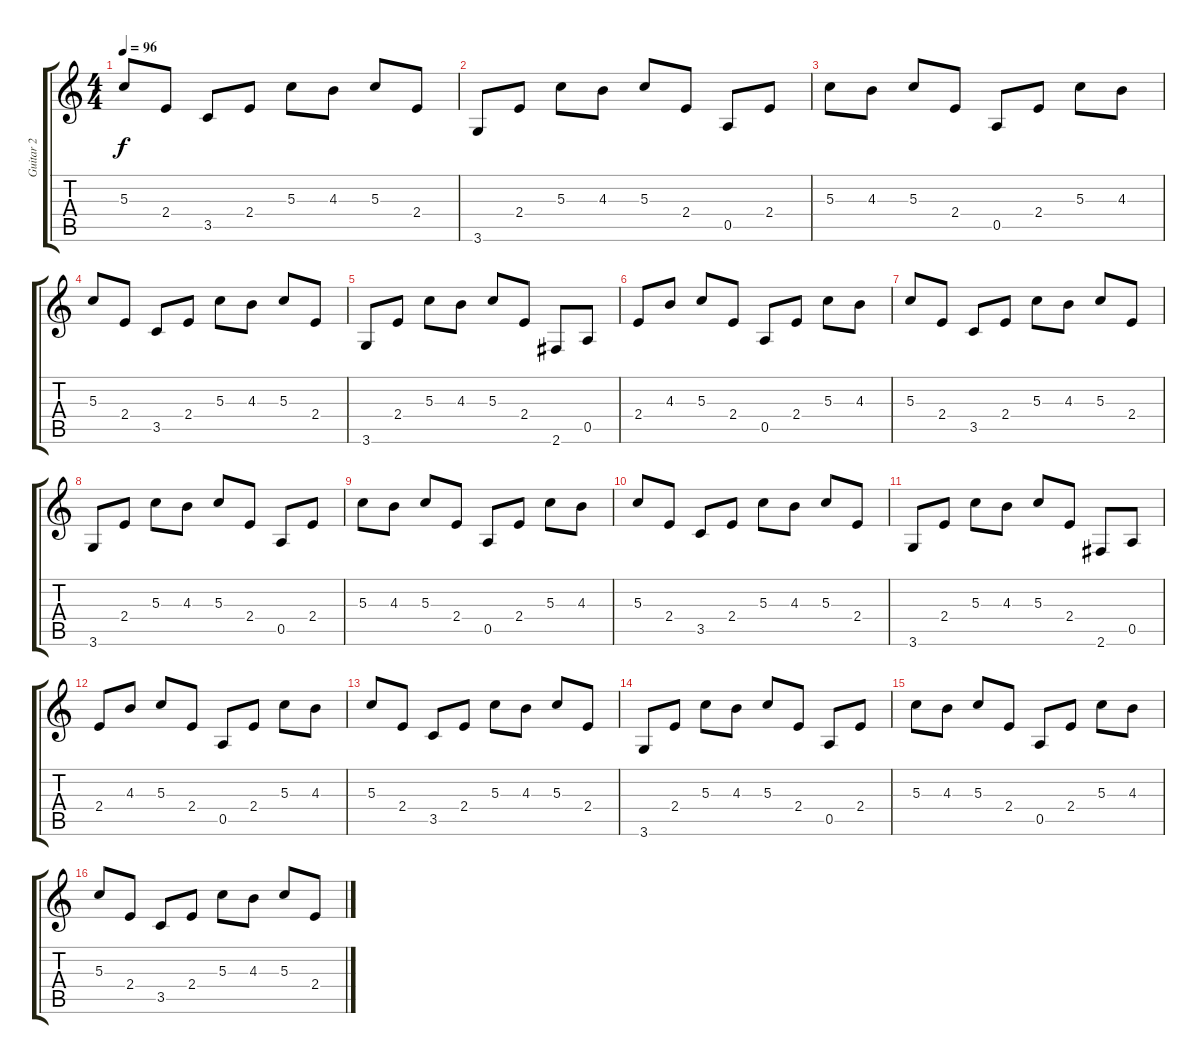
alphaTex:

\track ("Guitar 2" "Guitar 2") {instrument electricguitarclean}
\staff {score tabs}
\tuning (E4 B3 G3 D3 A2 E2) {hide}
\ts (4 4)
\tempo 96
\clef g2
\ks c
5.3.8{dy f} 2.4.8 3.5.8 2.4.8 5.3.8 4.3.8 5.3.8 2.4.8 |
3.6.8 2.4.8 5.3.8 4.3.8 5.3.8 2.4.8 0.5.8 2.4.8 |
5.3.8 4.3.8 5.3.8 2.4.8 0.5.8 2.4.8 5.3.8 4.3.8 |
5.3.8 2.4.8 3.5.8 2.4.8 5.3.8 4.3.8 5.3.8 2.4.8 |
3.6.8 2.4.8 5.3.8 4.3.8 5.3.8 2.4.8 2.6.8 0.5.8 |
2.4.8 4.3.8 5.3.8 2.4.8 0.5.8 2.4.8 5.3.8 4.3.8 |
5.3.8 2.4.8 3.5.8 2.4.8 5.3.8 4.3.8 5.3.8 2.4.8 |
3.6.8 2.4.8 5.3.8 4.3.8 5.3.8 2.4.8 0.5.8 2.4.8 |
5.3.8 4.3.8 5.3.8 2.4.8 0.5.8 2.4.8 5.3.8 4.3.8 |
5.3.8 2.4.8 3.5.8 2.4.8 5.3.8 4.3.8 5.3.8 2.4.8 |
3.6.8 2.4.8 5.3.8 4.3.8 5.3.8 2.4.8 2.6.8 0.5.8 |
2.4.8 4.3.8 5.3.8 2.4.8 0.5.8 2.4.8 5.3.8 4.3.8 |
5.3.8 2.4.8 3.5.8 2.4.8 5.3.8 4.3.8 5.3.8 2.4.8 |
3.6.8 2.4.8 5.3.8 4.3.8 5.3.8 2.4.8 0.5.8 2.4.8 |
5.3.8 4.3.8 5.3.8 2.4.8 0.5.8 2.4.8 5.3.8 4.3.8 |
5.3.8 2.4.8 3.5.8 2.4.8 5.3.8 4.3.8 5.3.8 2.4.8
